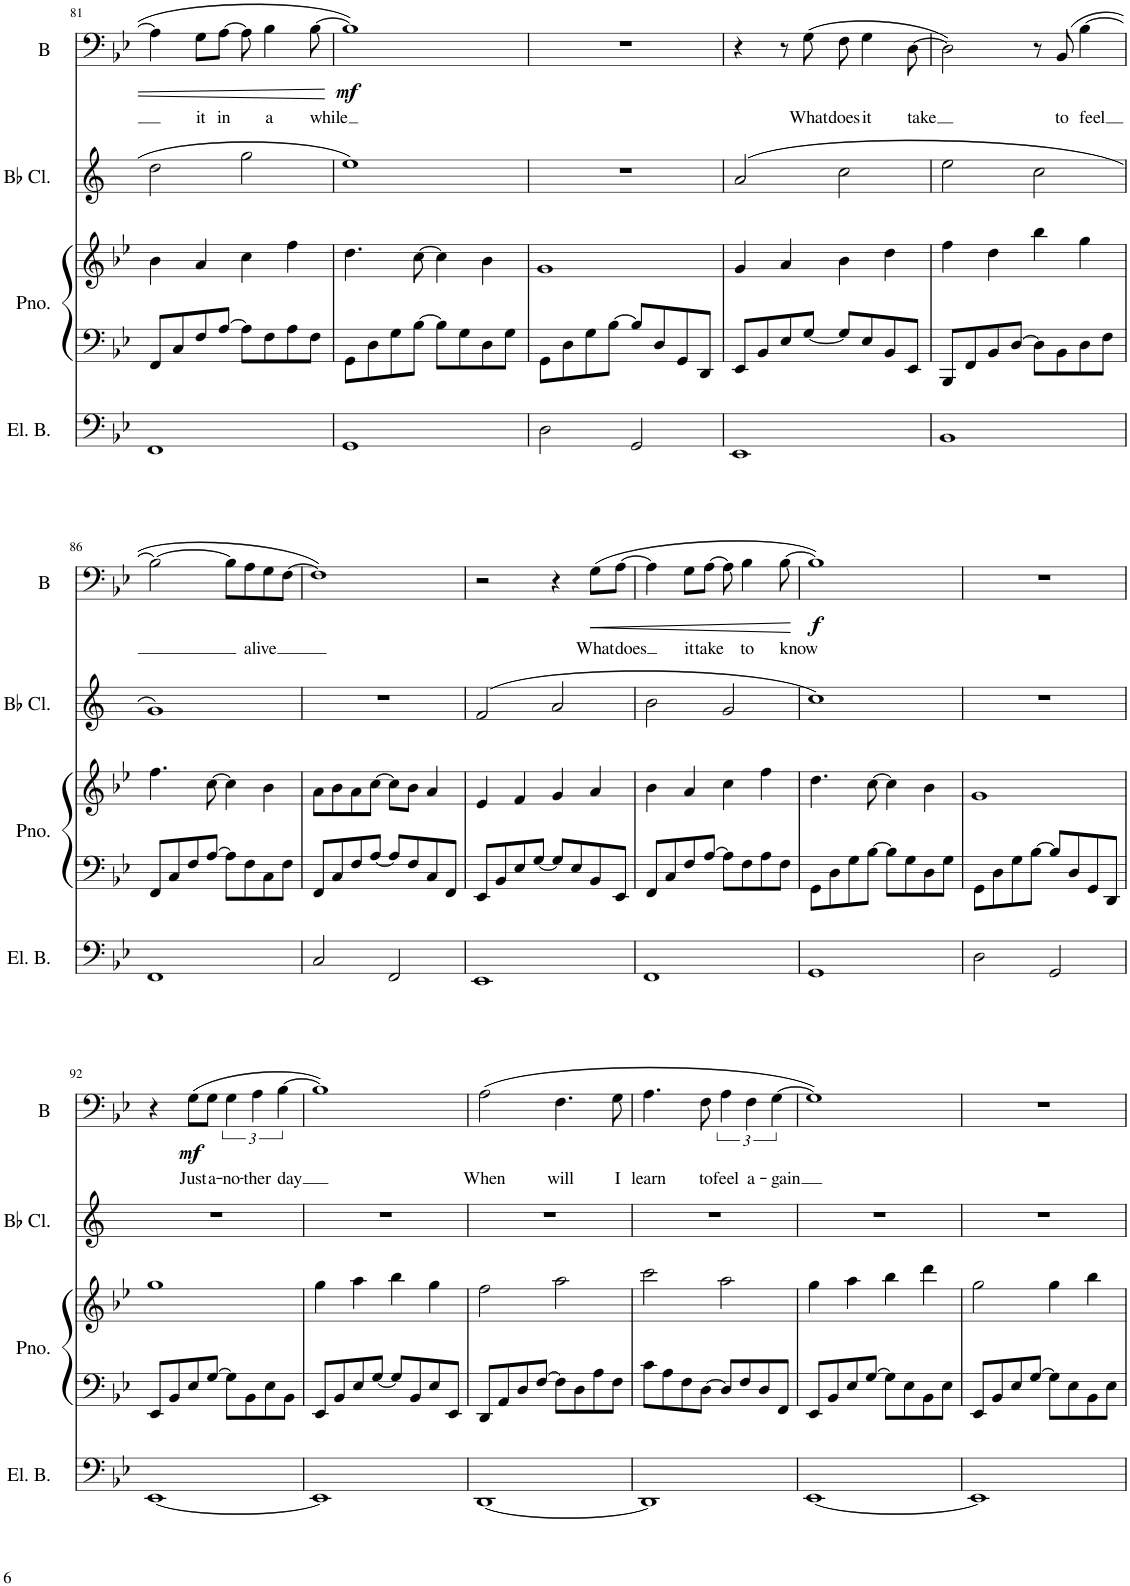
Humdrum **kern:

**kern	**kern	**kern	**kern	**kern	**text	**dynam
*part4	*part3	*part3	*part2	*part1	*part1	*part1
*staff5	*staff4	*staff3	*staff2	*staff1	*staff1	*staff1
*I"5-str. Electric Bass	*I"Piano	*	*I"Bb Clarinet	*I"Baritone	*	*
*I'El. B.	*I'Pno.	*	*I'Bb Cl.	*I'B	*	*
!!LO:PB:g=z
*clefF4	*clefF4	*clefG2	*clefG2	*clefF4	*	*
*Trd7c12	*	*	*Trd1c2	*	*	*
*k[b-e-]	*k[b-e-]	*k[b-e-]	*k[]	*k[b-e-]	*	*
*M4/4	*M4/4	*M4/4	*M4/4	*M4/4	*	*
=81	=81	=81	=81	=81	=81	=81
1FF	8FF/L	4b-\	2dd\	4A\]	.	.
.	8C/	.	.	.	.	.
!	!	!	!	!	!LO:LY:b	!
.	8F/	4a/	.	8G\L	it	.
!	!	!	!	!	!LO:LY:b	!
.	[8A/J	.	.	[8A\J	in	.
.	8A\L]	4cc\	2gg\	8A\]	.	.
!	!	!	!	!	!LO:LY:b	!
.	8F\	.	.	4B-\	a	.
.	8A\	4ff\	.	.	.	.
!	!	!	!	!	!LO:LY:b	!
.	8F\J	.	.	[8B-\	while	.
=82	=82	=82	=82	=82	=82	=82
!	!	!	!	!	!	!LO:DY:b
1GG	8GG\L	4.dd\	1ee	1B-]	.	mf
.	8D\	.	.	.	.	.
.	8G\	.	.	.	.	.
.	[8B-\J	[8cc\	.	.	.	.
.	8B-\L]	4cc\]	.	.	.	.
.	8G\	.	.	.	.	.
.	8D\	4b-\	.	.	.	.
.	8G\J	.	.	.	.	.
=83	=83	=83	=83	=83	=83	=83
2D\	8GG\L	1g	1r	1r	.	.
.	8D\	.	.	.	.	.
.	8G\	.	.	.	.	.
.	[8B-\J	.	.	.	.	.
2GG/	8B-/L]	.	.	.	.	.
.	8D/	.	.	.	.	.
.	8GG/	.	.	.	.	.
.	8DD/J	.	.	.	.	.
=84	=84	=84	=84	=84	=84	=84
1EE-	8EE-/L	4g/	(2a/	4r	.	.
.	8BB-/	.	.	.	.	.
.	8E-/	4a/	.	8r	.	.
!	!	!	!	!	!LO:LY:b	!
.	[8G/J	.	.	(8G\	What	.
!	!	!	!	!	!LO:LY:b	!
.	8G/L]	4b-\	2cc\	8F\	does	.
!	!	!	!	!	!LO:LY:b	!
.	8E-/	.	.	4G\	it	.
.	8BB-/	4dd\	.	.	.	.
!	!	!	!	!	!LO:LY:b	!
.	8EE-/J	.	.	[8D\	take	.
=85	=85	=85	=85	=85	=85	=85
1BB-	8BBB-/L	4ff\	2ee\	2D\])	.	.
.	8FF/	.	.	.	.	.
.	8BB-/	4dd\	.	.	.	.
.	[8D/J	.	.	.	.	.
.	8D\L]	4bb-\	2cc\	8r	.	.
!	!	!	!	!	!LO:LY:b	!
.	8BB-\	.	.	(8BB-/	to	.
!	!	!	!	!	!LO:LY:b	!
.	8D\	4gg\	.	[4B-\	feel	.
.	8F\J	.	.	.	.	.
!!LO:LB:g=z
=86	=86	=86	=86	=86	=86	=86
1FF	8FF/L	4.ff\	1g)	2B-\_	.	.
.	8C/	.	.	.	.	.
.	8F/	.	.	.	.	.
.	[8A/J	[8cc\	.	.	.	.
.	8A\L]	4cc\]	.	8B-\L]	.	.
!	!	!	!	!	!LO:LY:b	!
.	8F\	.	.	8A\	alive	.
.	8C\	4b-\	.	8G\	.	.
.	8F\J	.	.	[8F\J	.	.
=87	=87	=87	=87	=87	=87	=87
2C/	8FF/L	8a\L	1r	1F])	.	.
.	8C/	8b-\	.	.	.	.
.	8F/	8a\	.	.	.	.
.	[8A/J	[8cc\J	.	.	.	.
2FF/	8A/L]	8cc\L]	.	.	.	.
.	8F/	8b-\J	.	.	.	.
.	8C/	4a/	.	.	.	.
.	8FF/J	.	.	.	.	.
=88	=88	=88	=88	=88	=88	=88
1EE-	8EE-/L	4e-/	(2f/	2r	.	.
.	8BB-/	.	.	.	.	.
.	8E-/	4f/	.	.	.	.
.	[8G/J	.	.	.	.	.
.	8G/L]	4g/	2a/	4r	.	.
.	8E-/	.	.	.	.	.
!	!	!	!	!	!LO:LY:b	!LO:HP:b
.	8BB-/	4a/	.	(8G\L	What	<
!	!	!	!	!	!LO:LY:b	!
.	8EE-/J	.	.	[8A\J	does	.
=89	=89	=89	=89	=89	=89	=89
1FF	8FF/L	4b-\	2b\	4A\]	.	.
.	8C/	.	.	.	.	.
!	!	!	!	!	!LO:LY:b	!
.	8F/	4a/	.	8G\L	it	.
!	!	!	!	!	!LO:LY:b	!
.	[8A/J	.	.	[8A\J	take	.
.	8A\L]	4cc\	2g/	8A\]	.	.
!	!	!	!	!	!LO:LY:b	!
.	8F\	.	.	4B-\	to	.
.	8A\	4ff\	.	.	.	.
!	!	!	!	!	!LO:LY:b	!
.	8F\J	.	.	[8B-\	know	.
.	.	.	.	.	.	[
=90	=90	=90	=90	=90	=90	=90
!	!	!	!	!	!	!LO:DY:b
1GG	8GG\L	4.dd\	1cc)	1B-])	.	f
.	8D\	.	.	.	.	.
.	8G\	.	.	.	.	.
.	[8B-\J	[8cc\	.	.	.	.
.	8B-\L]	4cc\]	.	.	.	.
.	8G\	.	.	.	.	.
.	8D\	4b-\	.	.	.	.
.	8G\J	.	.	.	.	.
=91	=91	=91	=91	=91	=91	=91
2D\	8GG\L	1g	1r	1r	.	.
.	8D\	.	.	.	.	.
.	8G\	.	.	.	.	.
.	[8B-\J	.	.	.	.	.
2GG/	8B-/L]	.	.	.	.	.
.	8D/	.	.	.	.	.
.	8GG/	.	.	.	.	.
.	8DD/J	.	.	.	.	.
!!LO:LB:g=z
=92	=92	=92	=92	=92	=92	=92
[1EE-	8EE-/L	1gg	1r	4r	.	.
.	8BB-/	.	.	.	.	.
!	!	!	!	!	!LO:LY:b	!LO:DY:b
.	8E-/	.	.	(8G\L	Just	mf
!	!	!	!	!	!LO:LY:b	!
.	[8G/J	.	.	8G\J	a-	.
!	!	!	!	!	!LO:LY:b	!
.	8G\L]	.	.	6G\	-no-	.
.	8BB-\	.	.	.	.	.
!	!	!	!	!	!LO:LY:b	!
.	.	.	.	6A\	-ther	.
.	8E-\	.	.	.	.	.
!	!	!	!	!	!LO:LY:b	!
.	.	.	.	[6B-\	day	.
.	8BB-\J	.	.	.	.	.
=93	=93	=93	=93	=93	=93	=93
1EE-]	8EE-/L	4gg\	1r	1B-])	.	.
.	8BB-/	.	.	.	.	.
.	8E-/	4aa\	.	.	.	.
.	[8G/J	.	.	.	.	.
.	8G/L]	4bb-\	.	.	.	.
.	8BB-/	.	.	.	.	.
.	8E-/	4gg\	.	.	.	.
.	8EE-/J	.	.	.	.	.
=94	=94	=94	=94	=94	=94	=94
!	!	!	!	!	!LO:LY:b	!
[1DD	8DD/L	2ff\	1r	(2A\	When	.
.	8AA/	.	.	.	.	.
.	8D/	.	.	.	.	.
.	[8F/J	.	.	.	.	.
!	!	!	!	!	!LO:LY:b	!
.	8F\L]	2aa\	.	4.F\	will	.
.	8D\	.	.	.	.	.
.	8A\	.	.	.	.	.
!	!	!	!	!	!LO:LY:b	!
.	8F\J	.	.	8G\	I	.
=95	=95	=95	=95	=95	=95	=95
!	!	!	!	!	!LO:LY:b	!
1DD]	8c\L	2ccc\	1r	4.A\	learn	.
.	8A\	.	.	.	.	.
.	8F\	.	.	.	.	.
!	!	!	!	!	!LO:LY:b	!
.	[8D\J	.	.	8F\	to	.
!	!	!	!	!	!LO:LY:b	!
.	8D/L]	2aa\	.	6A\	feel	.
.	8F/	.	.	.	.	.
!	!	!	!	!	!LO:LY:b	!
.	.	.	.	6F\	a-	.
.	8D/	.	.	.	.	.
!	!	!	!	!	!LO:LY:b	!
.	.	.	.	[6G\	-gain	.
.	8FF/J	.	.	.	.	.
=96	=96	=96	=96	=96	=96	=96
[1EE-	8EE-/L	4gg\	1r	1G])	.	.
.	8BB-/	.	.	.	.	.
.	8E-/	4aa\	.	.	.	.
.	[8G/J	.	.	.	.	.
.	8G\L]	4bb-\	.	.	.	.
.	8E-\	.	.	.	.	.
.	8BB-\	4ddd\	.	.	.	.
.	8E-\J	.	.	.	.	.
=97	=97	=97	=97	=97	=97	=97
1EE-]	8EE-/L	2gg\	1r	1r	.	.
.	8BB-/	.	.	.	.	.
.	8E-/	.	.	.	.	.
.	[8G/J	.	.	.	.	.
.	8G\L]	4gg\	.	.	.	.
.	8E-\	.	.	.	.	.
.	8BB-\	4bb-\	.	.	.	.
.	8E-\J	.	.	.	.	.
=	=	=	=	=	=	=
*-	*-	*-	*-	*-	*-	*-
